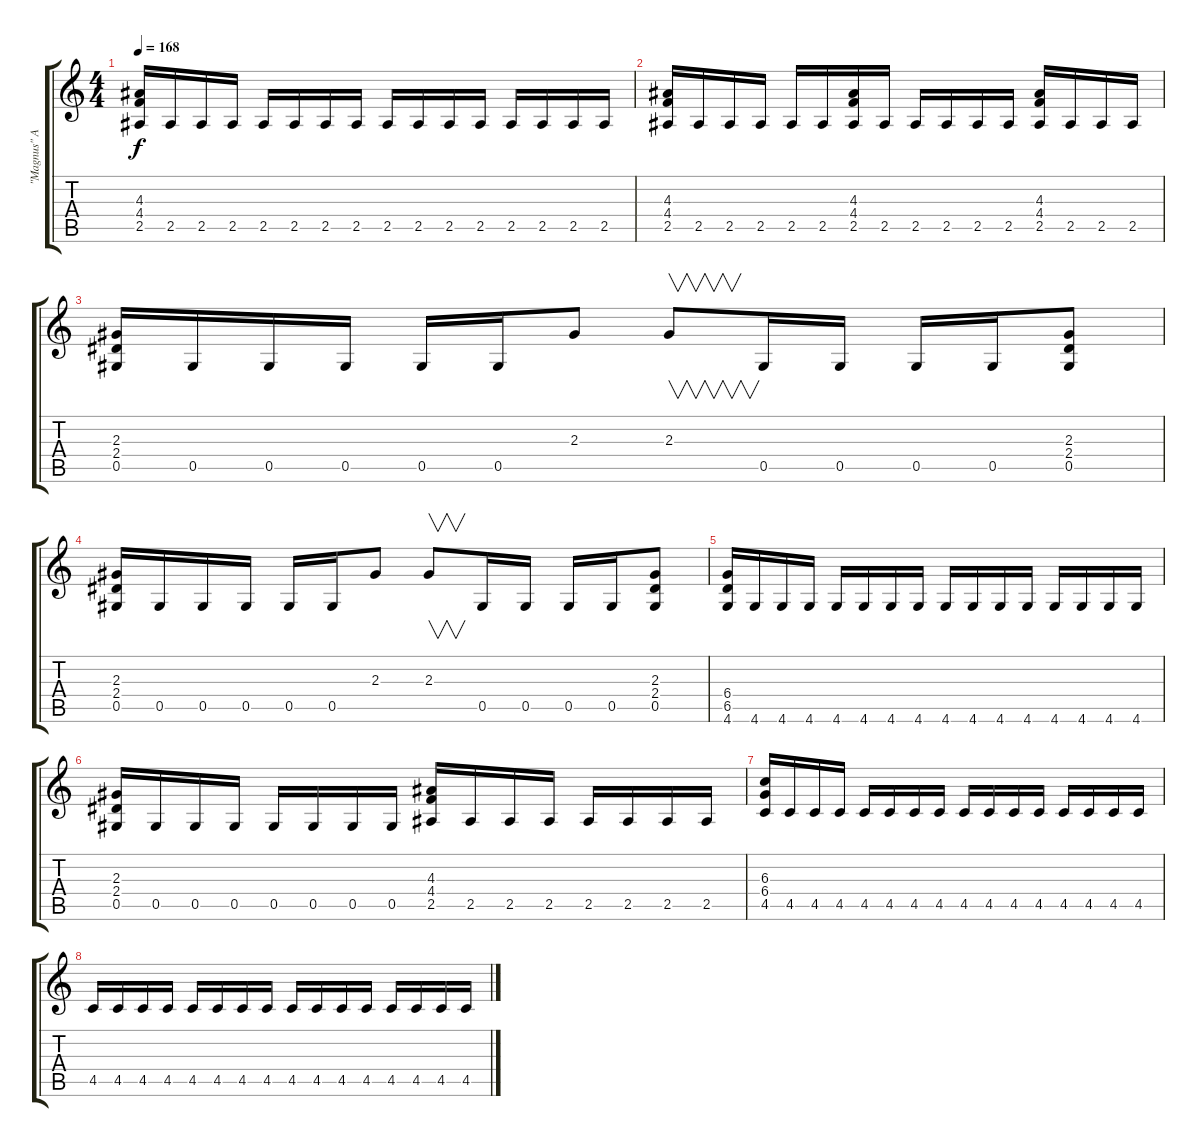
\track ("\"Magnus\" Armin Siepen" "\"Magnus\" A") {instrument distortionguitar}
\staff {score tabs}
\tuning (Eb4 Bb3 Gb3 Db3 Ab2 Eb2) {hide}
\ts (4 4)
\tempo 168
\clef g2
\ks c
(4.3 4.4 2.5).16{dy f} 2.5.16 2.5.16 2.5.16 2.5.16 2.5.16 2.5.16 2.5.16 2.5.16 2.5.16 2.5.16 2.5.16 2.5.16 2.5.16 2.5.16 2.5.16 |
(4.3 4.4 2.5).16 2.5.16 2.5.16 2.5.16 2.5.16 2.5.16 (4.3 4.4 2.5).16 2.5.16 2.5.16 2.5.16 2.5.16 2.5.16 (4.3 4.4 2.5).16 2.5.16 2.5.16 2.5.16 |
(2.3 2.4 0.5).16 0.5.16 0.5.16 0.5.16 0.5.16 0.5.16 2.3.8 2.3.8{v} 0.5.16 0.5.16 0.5.16 0.5.16 (2.3 2.4 0.5).8 |
(2.3 2.4 0.5).16 0.5.16 0.5.16 0.5.16 0.5.16 0.5.16 2.3.8 2.3.8{v} 0.5.16 0.5.16 0.5.16 0.5.16 (2.3 2.4 0.5).8 |
(6.4 6.5 4.6).16 4.6.16 4.6.16 4.6.16 4.6.16 4.6.16 4.6.16 4.6.16 4.6.16 4.6.16 4.6.16 4.6.16 4.6.16 4.6.16 4.6.16 4.6.16 |
(2.3 2.4 0.5).16 0.5.16 0.5.16 0.5.16 0.5.16 0.5.16 0.5.16 0.5.16 (4.3 4.4 2.5).16 2.5.16 2.5.16 2.5.16 2.5.16 2.5.16 2.5.16 2.5.16 |
(6.3 6.4 4.5).16 4.5.16 4.5.16 4.5.16 4.5.16 4.5.16 4.5.16 4.5.16 4.5.16 4.5.16 4.5.16 4.5.16 4.5.16 4.5.16 4.5.16 4.5.16 |
4.5.16 4.5.16 4.5.16 4.5.16 4.5.16 4.5.16 4.5.16 4.5.16 4.5.16 4.5.16 4.5.16 4.5.16 4.5.16 4.5.16 4.5.16 4.5.16
